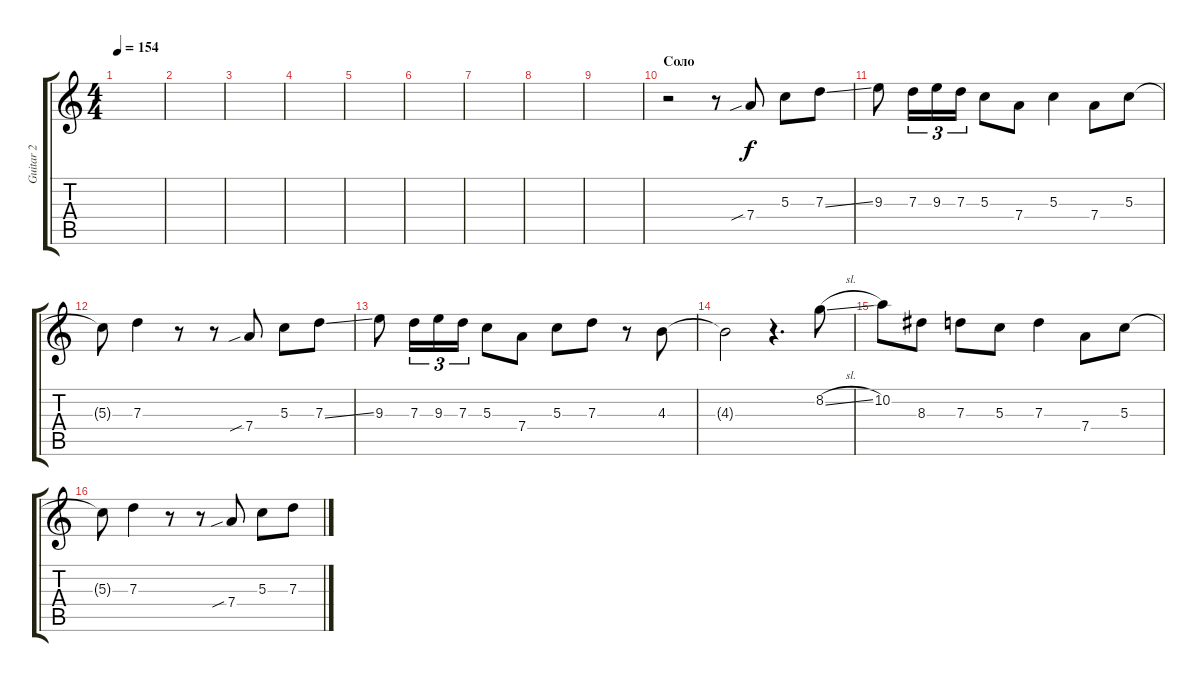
\track ("Guitar 2" "Guitar 2") {instrument electricguitarclean}
\staff {score tabs}
\tuning (E4 B3 G3 D3 A2 E2) {hide}
\ts (4 4)
\tempo 154
\clef g2
\ks c
|
|
|
|
|
|
|
|
|
\section ("" "Соло")
r.2{volume 16 balance 16} r.8 7.4{sib}.8 5.3.8 7.3{ss}.8 |
9.3.8 7.3.16{tu (3 2)} 9.3.16{tu (3 2)} 7.3.16{tu (3 2)} 5.3.8 7.4.8 5.3.4 7.4.8 5.3.8 |
5.3{t}.8 7.3.4 r.8 r.8 7.4{sib}.8 5.3.8 7.3{ss}.8 |
9.3.8 7.3.16{tu (3 2)} 9.3.16{tu (3 2)} 7.3.16{tu (3 2)} 5.3.8 7.4.8 5.3.8 7.3.8 r.8 4.3.8 |
4.3{t}.2 r.4{d} 8.2{sl}.8 |
10.2.8 8.3.8 7.3.8 5.3.8 7.3.4 7.4.8 5.3.8 |
5.3{t}.8 7.3.4 r.8 r.8 7.4{sib}.8 5.3.8 7.3{ss}.8
